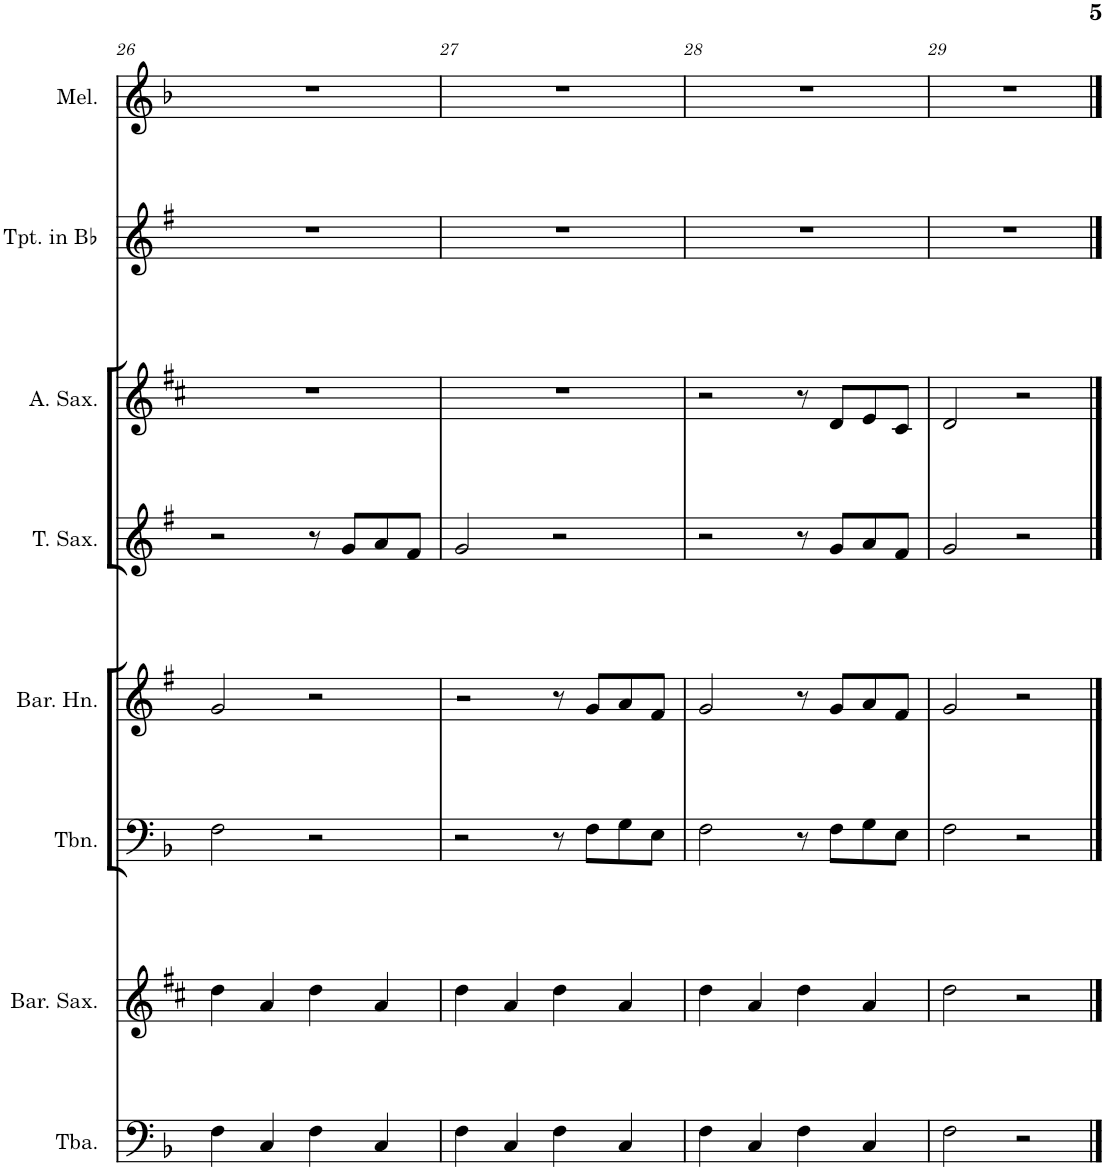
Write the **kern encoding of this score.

**kern	**kern	**kern	**kern	**kern	**kern	**kern	**kern
*part8	*part7	*part6	*part5	*part4	*part3	*part2	*part1
*staff8	*staff7	*staff6	*staff5	*staff4	*staff3	*staff2	*staff1
*I"Tuba	*I"Baritone Saxophone	*I"Trombone	*I"Baritone Horn	*I"Tenor Saxophone	*I"Alto Saxophone	*I"Trumpet in Bb	*I"Melodica
*I'Tba.	*I'Bar. Sax.	*I'Tbn.	*I'Bar. Hn.	*I'T. Sax.	*I'A. Sax.	*I'Tpt. in Bb	*I'Mel.
!!LO:PB:g=z
*clefF4	*clefG2	*clefF4	*clefG2	*clefG2	*clefG2	*clefG2	*clefG2
*	*Trd12c21	*	*Trd8c14	*Trd8c14	*Trd5c9	*Trd1c2	*
*k[b-]	*k[f#c#]	*k[b-]	*k[f#]	*k[f#]	*k[f#c#]	*k[f#]	*k[b-]
*M4/4	*M4/4	*M4/4	*M4/4	*M4/4	*M4/4	*M4/4	*M4/4
=26	=26	=26	=26	=26	=26	=26	=26
4F\	4dd\	2F\	2g/	2r	1r	1r	1r
4C/	4a/	.	.	.	.	.	.
4F\	4dd\	2r	2r	8r	.	.	.
.	.	.	.	8g/L	.	.	.
4C/	4a/	.	.	8a/	.	.	.
.	.	.	.	8f#/J	.	.	.
=27	=27	=27	=27	=27	=27	=27	=27
4F\	4dd\	2r	2r	2g/	1r	1r	1r
4C/	4a/	.	.	.	.	.	.
4F\	4dd\	8r	8r	2r	.	.	.
.	.	8F\L	8g/L	.	.	.	.
4C/	4a/	8G\	8a/	.	.	.	.
.	.	8E\J	8f#/J	.	.	.	.
=28	=28	=28	=28	=28	=28	=28	=28
4F\	4dd\	2F\	2g/	2r	2r	1r	1r
4C/	4a/	.	.	.	.	.	.
4F\	4dd\	8r	8r	8r	8r	.	.
.	.	8F\L	8g/L	8g/L	8d/L	.	.
4C/	4a/	8G\	8a/	8a/	8e/	.	.
.	.	8E\J	8f#/J	8f#/J	8c#/J	.	.
=29	=29	=29	=29	=29	=29	=29	=29
2F\	2dd\	2F\	2g/	2g/	2d/	1r	1r
2r	2r	2r	2r	2r	2r	.	.
==	==	==	==	==	==	==	==
*-	*-	*-	*-	*-	*-	*-	*-
